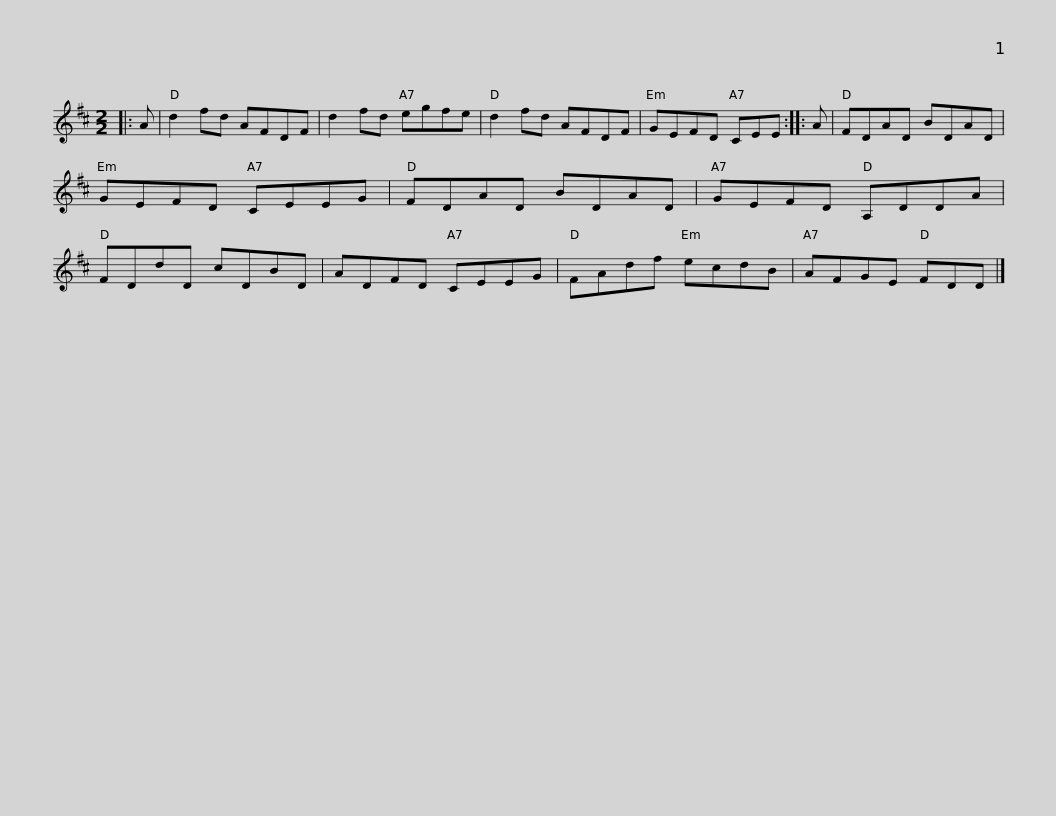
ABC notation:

X:1
L:1/8
M:2/2
I:linebreak $
K:D
V:1 treble
V:1
|: A | d2 fd AFDF | d2 fd egfe | d2 fd AFDF | GEFD CEE :: %5
 A | FDAD BDAD |$ GEFD CEEG | FDAD BDAD | GEFD A,DDA | %10
 FDdD cDBD | ADFD CEEG |$ FAdf ecdB | AFGE FDD |] %14
